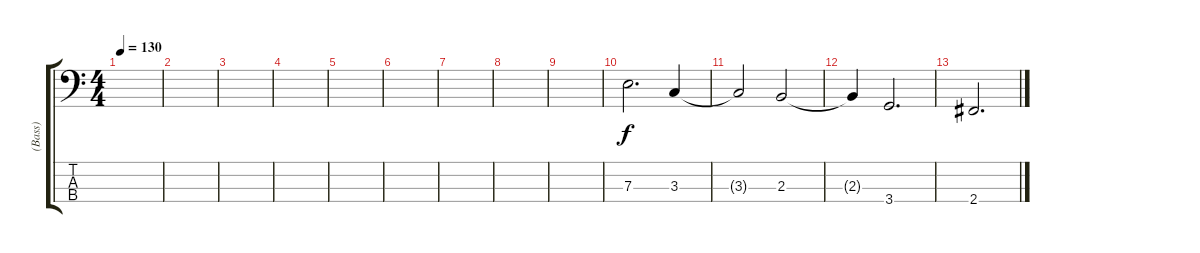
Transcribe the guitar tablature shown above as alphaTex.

\track ("(Bass)" "(Bass)") {instrument electricbassfinger}
\staff {score tabs}
\tuning (G2 D2 A1 E1) {hide}
\ts (4 4)
\tempo 130
\clef f4
\ks c
|
|
|
|
|
|
|
|
|
7.3.2{d} 3.3.4 |
3.3{t}.2 2.3.2 |
2.3{t}.4 3.4.2{d} |
2.4.2{d}
